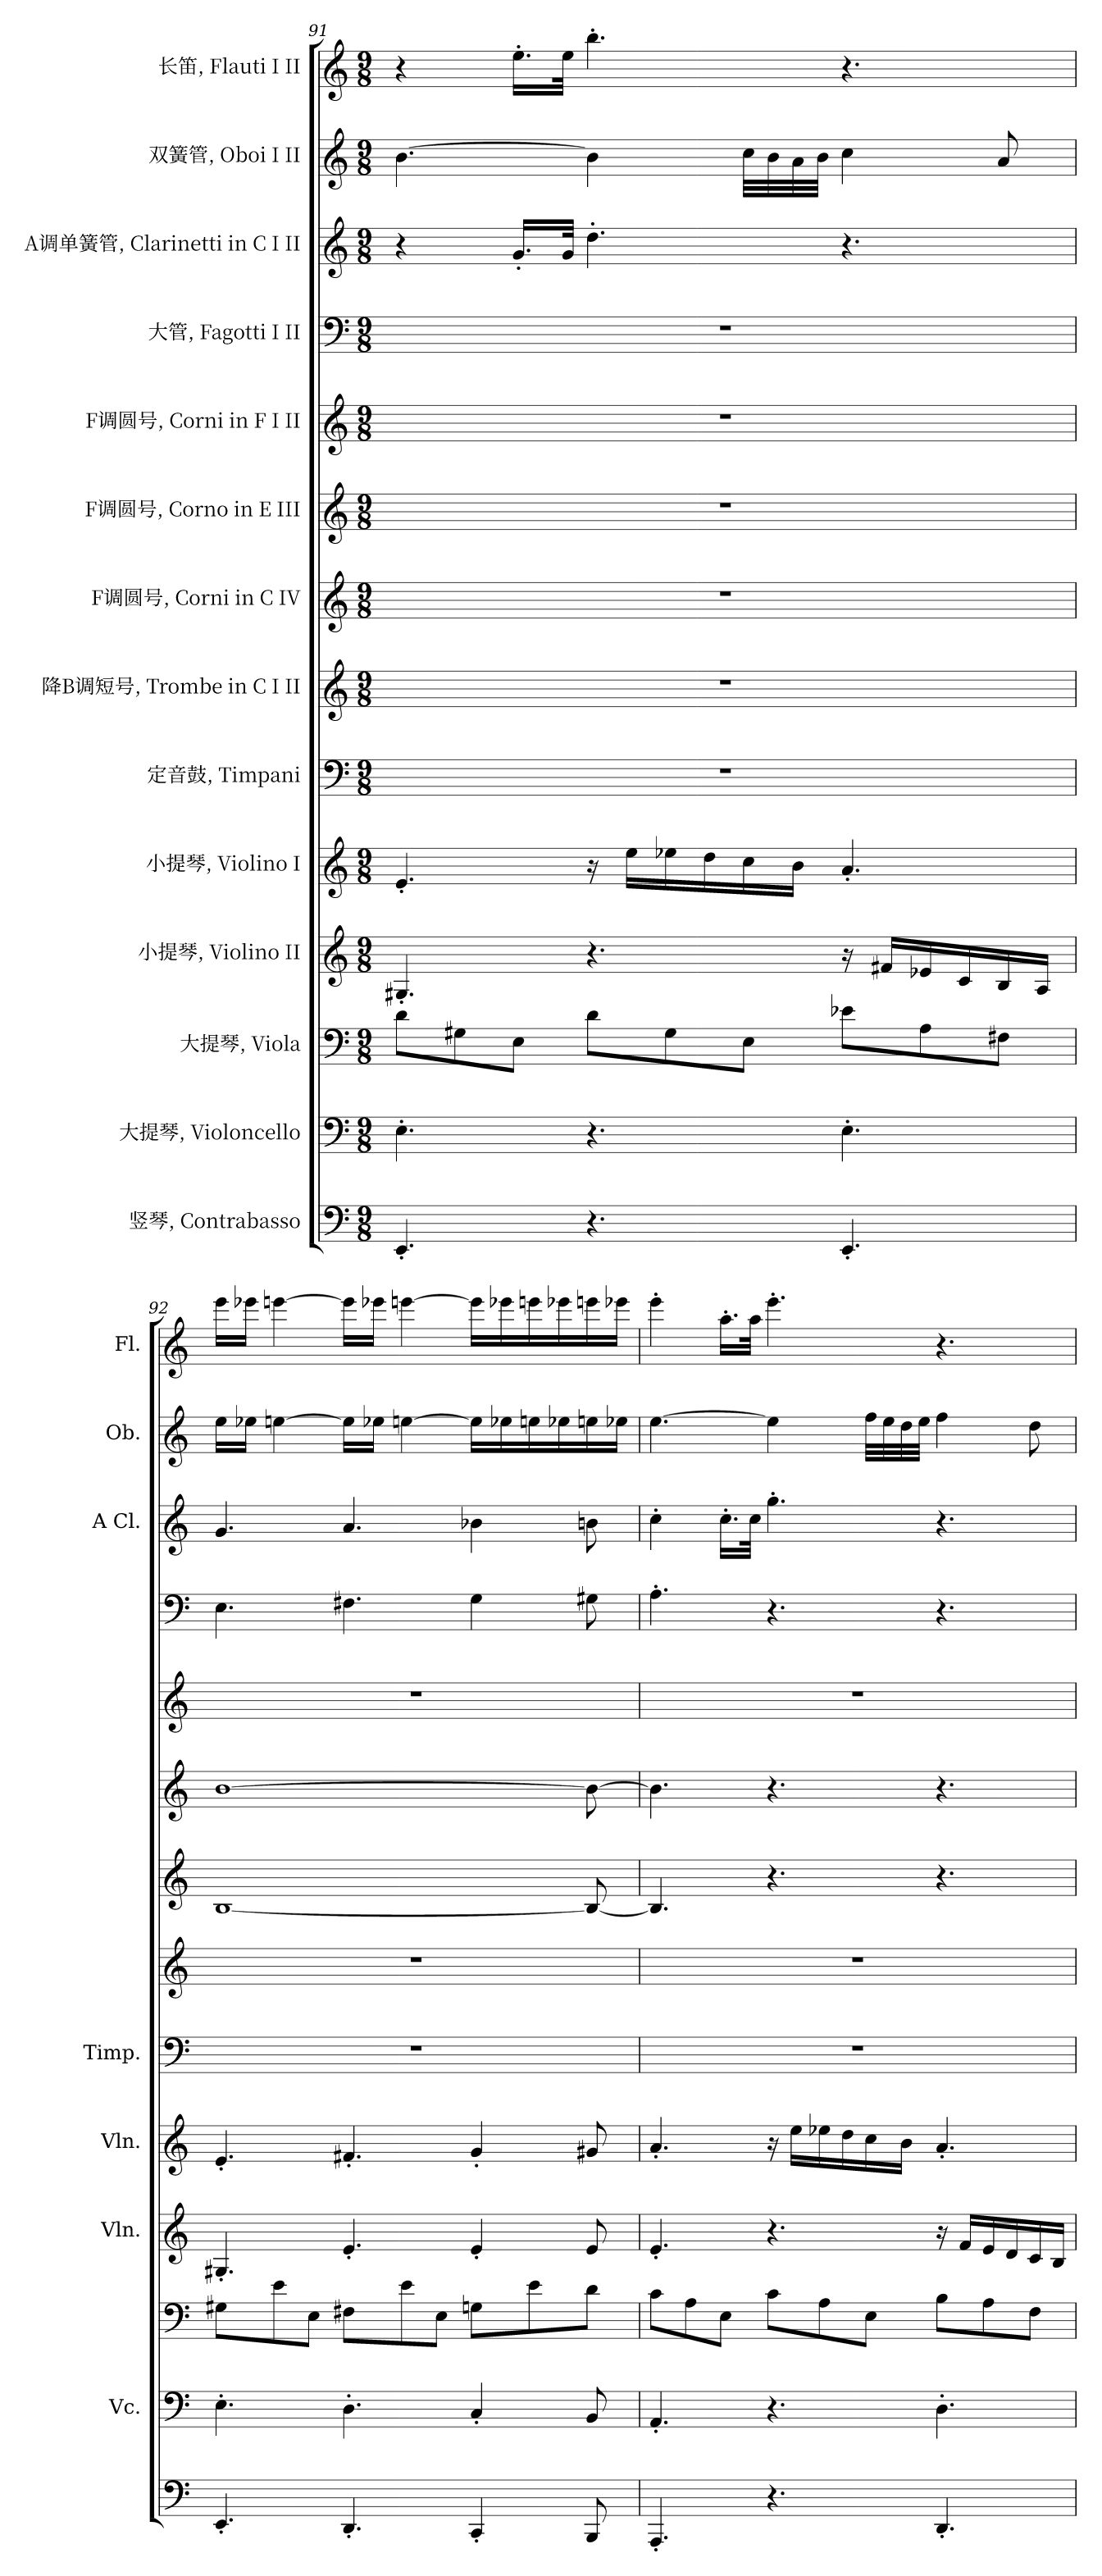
**kern	**kern	**kern	**kern	**kern	**kern	**kern	**kern	**kern	**kern	**kern	**kern	**kern	**kern
*part14	*part13	*part12	*part11	*part10	*part9	*part8	*part7	*part6	*part5	*part4	*part3	*part2	*part1
*staff14	*staff13	*staff12	*staff11	*staff10	*staff9	*staff8	*staff7	*staff6	*staff5	*staff4	*staff3	*staff2	*staff1
*I"竖琴, Contrabasso	*I"大提琴, Violoncello	*I"大提琴, Viola	*I"小提琴, Violino II	*I"小提琴, Violino I	*I"定音鼓, Timpani	*I"降B调短号, Trombe in C I II	*I"F调圆号, Corni in C IV	*I"F调圆号, Corno in E III	*I"F调圆号, Corni in F I II	*I"大管, Fagotti I II	*I"A调单簧管, Clarinetti in C I II	*I"双簧管, Oboi I II	*I"长笛, Flauti I II
*	*I'Vc.	*	*I'Vln.	*I'Vln.	*I'Timp.	*	*	*	*	*	*I'A Cl.	*I'Ob.	*I'Fl.
*clefF4	*clefF4	*clefF4	*clefG2	*clefG2	*clefF4	*clefG2	*clefG2	*clefG2	*clefG2	*clefF4	*clefG2	*clefG2	*clefG2
*	*	*	*	*	*	*ITrd1c2	*ITrd4c7	*ITrd4c7	*ITrd4c7	*	*ITrd2c3	*	*
*k[]	*k[]	*k[]	*k[]	*k[]	*k[]	*k[b-e-]	*k[b-]	*k[b-]	*k[b-]	*k[]	*k[f#c#g#]	*k[]	*k[]
*M9/8	*M9/8	*M9/8	*M9/8	*M9/8	*M9/8	*M9/8	*M9/8	*M9/8	*M9/8	*M9/8	*M9/8	*M9/8	*M9/8
*MM53	*MM53	*MM53	*MM53	*MM53	*MM53	*MM53	*MM53	*MM53	*MM53	*MM53	*MM53	*MM53	*MM53
=91	=91	=91	=91	=91	=91	=91	=91	=91	=91	=91	=91	=91	=91
4.EE'/	4.E'\	8d\L	4.G#X'/	4.e'/	8%9r	8%9r	8%9r	8%9r	8%9r	8%9r	4r	[4.b\	4r
.	.	8G#X\	.	.	.	.	.	.	.	.	.	.	.
.	.	8E\J	.	.	.	.	.	.	.	.	16.e'/LL	.	16.ee'\LL
.	.	.	.	.	.	.	.	.	.	.	32e/JJk	.	32ee\JJk
*	*	*	*	*	*	*	*	*	*	*	*	*	*MM53
4.r	4.r	8d\L	4.r	16r	.	.	.	.	.	.	4.b'\	4b\]	4.bb'\
.	.	.	.	16ee\LL	.	.	.	.	.	.	.	.	.
.	.	8G#\	.	16ee-X\	.	.	.	.	.	.	.	.	.
.	.	.	.	16dd\	.	.	.	.	.	.	.	.	.
.	.	8E\J	.	16cc\	.	.	.	.	.	.	.	32cc\LLL	.
.	.	.	.	.	.	.	.	.	.	.	.	32b\	.
.	.	.	.	16b\JJ	.	.	.	.	.	.	.	32a\	.
.	.	.	.	.	.	.	.	.	.	.	.	32b\JJJ	.
*	*	*	*	*	*	*	*	*	*	*	*	*	*MM53
4.EE'/	4.E'\	8e-X\L	16r	4.a'/	.	.	.	.	.	.	4.r	4cc\	4.r
.	.	.	16f#X/LL	.	.	.	.	.	.	.	.	.	.
.	.	8A\	16e-X/	.	.	.	.	.	.	.	.	.	.
.	.	.	16c/	.	.	.	.	.	.	.	.	.	.
.	.	8F#X\J	16B/	.	.	.	.	.	.	.	.	8a/	.
.	.	.	16A/JJ	.	.	.	.	.	.	.	.	.	.
!!LO:PB:g=z
=92	=92	=92	=92	=92	=92	=92	=92	=92	=92	=92	=92	=92	=92
*	*	*	*	*	*	*	*	*	*	*	*	*	*MM53
4.EE'/	4.E'\	8G#X\L	4.G#X'/	4.e'/	8%9r	8%9r	[1E	[1e	8%9r	4.E\	4.e/	16ee\LL	16eee\LL
.	.	.	.	.	.	.	.	.	.	.	.	16ee-X\JJ	16eee-X\JJ
*	*	*	*	*	*	*	*	*	*	*	*	*	*MM56
.	.	8e\	.	.	.	.	.	.	.	.	.	[4een\	[4eeen\
.	.	8E\J	.	.	.	.	.	.	.	.	.	.	.
*	*	*	*	*	*	*	*	*	*	*	*	*	*MM53
4.DD'/	4.D'\	8F#X\L	4.e'/	4.f#X'/	.	.	.	.	.	4.F#X\	4.f#/	16ee\LL]	16eee\LL]
.	.	.	.	.	.	.	.	.	.	.	.	16ee-X\JJ	16eee-X\JJ
*	*	*	*	*	*	*	*	*	*	*	*	*	*MM56
.	.	8e\	.	.	.	.	.	.	.	.	.	[4een\	[4eeen\
.	.	8E\J	.	.	.	.	.	.	.	.	.	.	.
*	*	*	*	*	*	*	*	*	*	*	*	*	*MM49
4CC'/	4C'/	8Gn\L	4e'/	4g'/	.	.	.	.	.	4G\	4gn\	16ee\LL]	16eee\LL]
*	*	*	*	*	*	*	*	*	*	*	*	*	*MM46
.	.	.	.	.	.	.	.	.	.	.	.	16ee-X\	16eee-X\
*	*	*	*	*	*	*	*	*	*	*	*	*	*MM49
.	.	8e\	.	.	.	.	.	.	.	.	.	16een\	16eeen\
*	*	*	*	*	*	*	*	*	*	*	*	*	*MM46
.	.	.	.	.	.	.	.	.	.	.	.	16ee-X\	16eee-X\
*	*	*	*	*	*	*	*	*	*	*	*	*	*MM42
8BBB/	8BB/	8d\J	8e/	8g#X/	.	.	8E/_	8e\_	.	8G#X\	8g#X\	16een\	16eeen\
*	*	*	*	*	*	*	*	*	*	*	*	*	*MM36
.	.	.	.	.	.	.	.	.	.	.	.	16ee-X\JJ	16eee-X\JJ
=93	=93	=93	=93	=93	=93	=93	=93	=93	=93	=93	=93	=93	=93
*	*	*	*	*	*	*	*	*	*	*	*	*	*MM50
4.AAA'/	4.AA'/	8c\L	4.e'/	4.a'/	8%9r	8%9r	4.E/]	4.e\]	8%9r	4.A'\	4a'\	[4.ee\	4eee'\
.	.	8A\	.	.	.	.	.	.	.	.	.	.	.
.	.	8E\J	.	.	.	.	.	.	.	.	16.a'\LL	.	16.aa'\LL
.	.	.	.	.	.	.	.	.	.	.	32a\JJk	.	32aa\JJk
*	*	*	*	*	*	*	*	*	*	*	*	*	*MM53
4.r	4.r	8c\L	4.r	16r	.	.	4.r	4.r	.	4.r	4.ee'\	4ee\]	4.eee'\
.	.	.	.	16ee\LL	.	.	.	.	.	.	.	.	.
.	.	8A\	.	16ee-X\	.	.	.	.	.	.	.	.	.
.	.	.	.	16dd\	.	.	.	.	.	.	.	.	.
.	.	8E\J	.	16cc\	.	.	.	.	.	.	.	32ff\LLL	.
.	.	.	.	.	.	.	.	.	.	.	.	32ee\	.
.	.	.	.	16b\JJ	.	.	.	.	.	.	.	32dd\	.
.	.	.	.	.	.	.	.	.	.	.	.	32ee\JJJ	.
*	*	*	*	*	*	*	*	*	*	*	*	*	*MM53
4.DD'/	4.D'\	8B\L	16r	4.a'/	.	.	4.r	4.r	.	4.r	4.r	4ff\	4.r
.	.	.	16f/LL	.	.	.	.	.	.	.	.	.	.
.	.	8A\	16e/	.	.	.	.	.	.	.	.	.	.
.	.	.	16d/	.	.	.	.	.	.	.	.	.	.
.	.	8F\J	16c/	.	.	.	.	.	.	.	.	8dd\	.
.	.	.	16B/JJ	.	.	.	.	.	.	.	.	.	.
=	=	=	=	=	=	=	=	=	=	=	=	=	=
*-	*-	*-	*-	*-	*-	*-	*-	*-	*-	*-	*-	*-	*-
